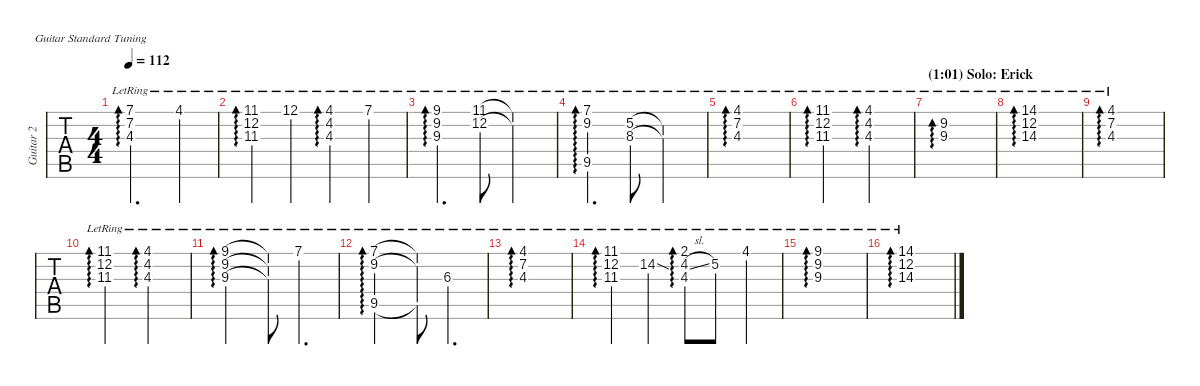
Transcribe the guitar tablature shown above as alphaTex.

\defaultSystemsLayout 4
\hideDynamics
\bracketExtendMode nobrackets
\multiTrackTrackNamePolicy allsystems
\firstSystemTrackNameMode fullname
\otherSystemsTrackNameMode fullname
\otherSystemsTrackNameOrientation horizontal
\track ("Guitar 2" "Guitar 2") {instrument overdrivenguitar}
\staff {tabs}
\tuning (E4 B3 G3 D3 A2 E2)
\ts (4 4)
\scale
0.999728
\tempo 112
\accidentals auto
\clef g2
\ottava regular
\simile none
\ks c
(4.3{lr} 7.1{lr} 7.2{lr acc #}).2{d ad 0 dy mf} 4.1{lr acc #}.4 |
\scale
1.00027 (11.3{lr acc #} 12.2{lr} 11.1{lr acc #}).4{ad 0} 12.1{lr}.4 (4.2{lr acc #} 4.3{lr} 4.1{lr acc #}).4{ad 0} 7.1{lr}.4 |
\scale
1.00123 (9.1{lr acc #} 9.2{lr acc #} 9.3{lr}).4{d ad 0} (11.1{lr acc #} 12.2{lr}).8 (11.1{lr t acc #} 12.2{lr t}).2 |
\scale
0.998774 (9.5{lr acc #} 7.1{lr} 9.2{lr acc #}).4{d ad 0} (8.3{lr acc #} 5.2{lr}).8 (8.3{lr t acc #} 5.2{lr t}).2 |
\scale
1.00005 (4.1{lr acc #} 4.3{lr} 7.2{lr acc #}).1{ad 0} |
\scale
0.999946 (11.1{lr acc #} 11.3{lr acc #} 12.2{lr}).2{ad 0} (4.3{lr} 4.2{lr acc #} 4.1{lr acc #}).2{ad 0} |
\section ("" "(1:01) Solo: Erick")
\scale
1.00162 (9.2{lr acc #} 9.3{lr}).1{ad 0} |
\scale
0.998382 (14.3{lr} 14.1{lr acc #} 12.2{lr}).1{ad 0} |
\scale
0.999532 (4.1{lr acc #} 4.3{lr} 7.2{lr acc #}).1{ad 0} |
\scale
1.00047 (11.1{lr acc #} 11.3{lr acc #} 12.2{lr}).2{ad 0} (4.3{lr} 4.2{lr acc #} 4.1{lr acc #}).2{ad 0} |
\scale
1.00065 (9.3{lr} 9.2{lr acc #} 9.1{lr acc #}).2{ad 0} (9.3{lr t} 9.2{lr t acc #} 9.1{lr t acc #}).8 7.1{lr}.4{d} |
\scale
0.999354 (9.5{lr acc #} 9.2{lr acc #} 7.1{lr}).2{ad 0} (9.5{lr t acc #} 9.2{lr t acc #} 7.1{lr t}).8 6.3{lr acc #}.4{d} |
\scale
0.998948 (4.3{lr} 7.2{lr acc #} 4.1{lr acc #}).1{ad 0} |
\scale
1.00105 (11.3{lr acc #} 12.2{lr} 11.1{lr acc #}).4{ad 0} 14.2{sod lr acc #}.4 (4.2{sl lr acc #} 4.3{lr} 2.1{lr acc #}).8{ad 0} 5.2{lr}.8 4.1{lr acc #}.4 |
\scale
0.998341 (9.1{lr acc #} 9.2{lr acc #} 9.3{lr}).1{ad 0} |
\scale
1.00166 (14.3{lr} 12.2{lr} 14.1{lr acc #}).1{ad 0}
